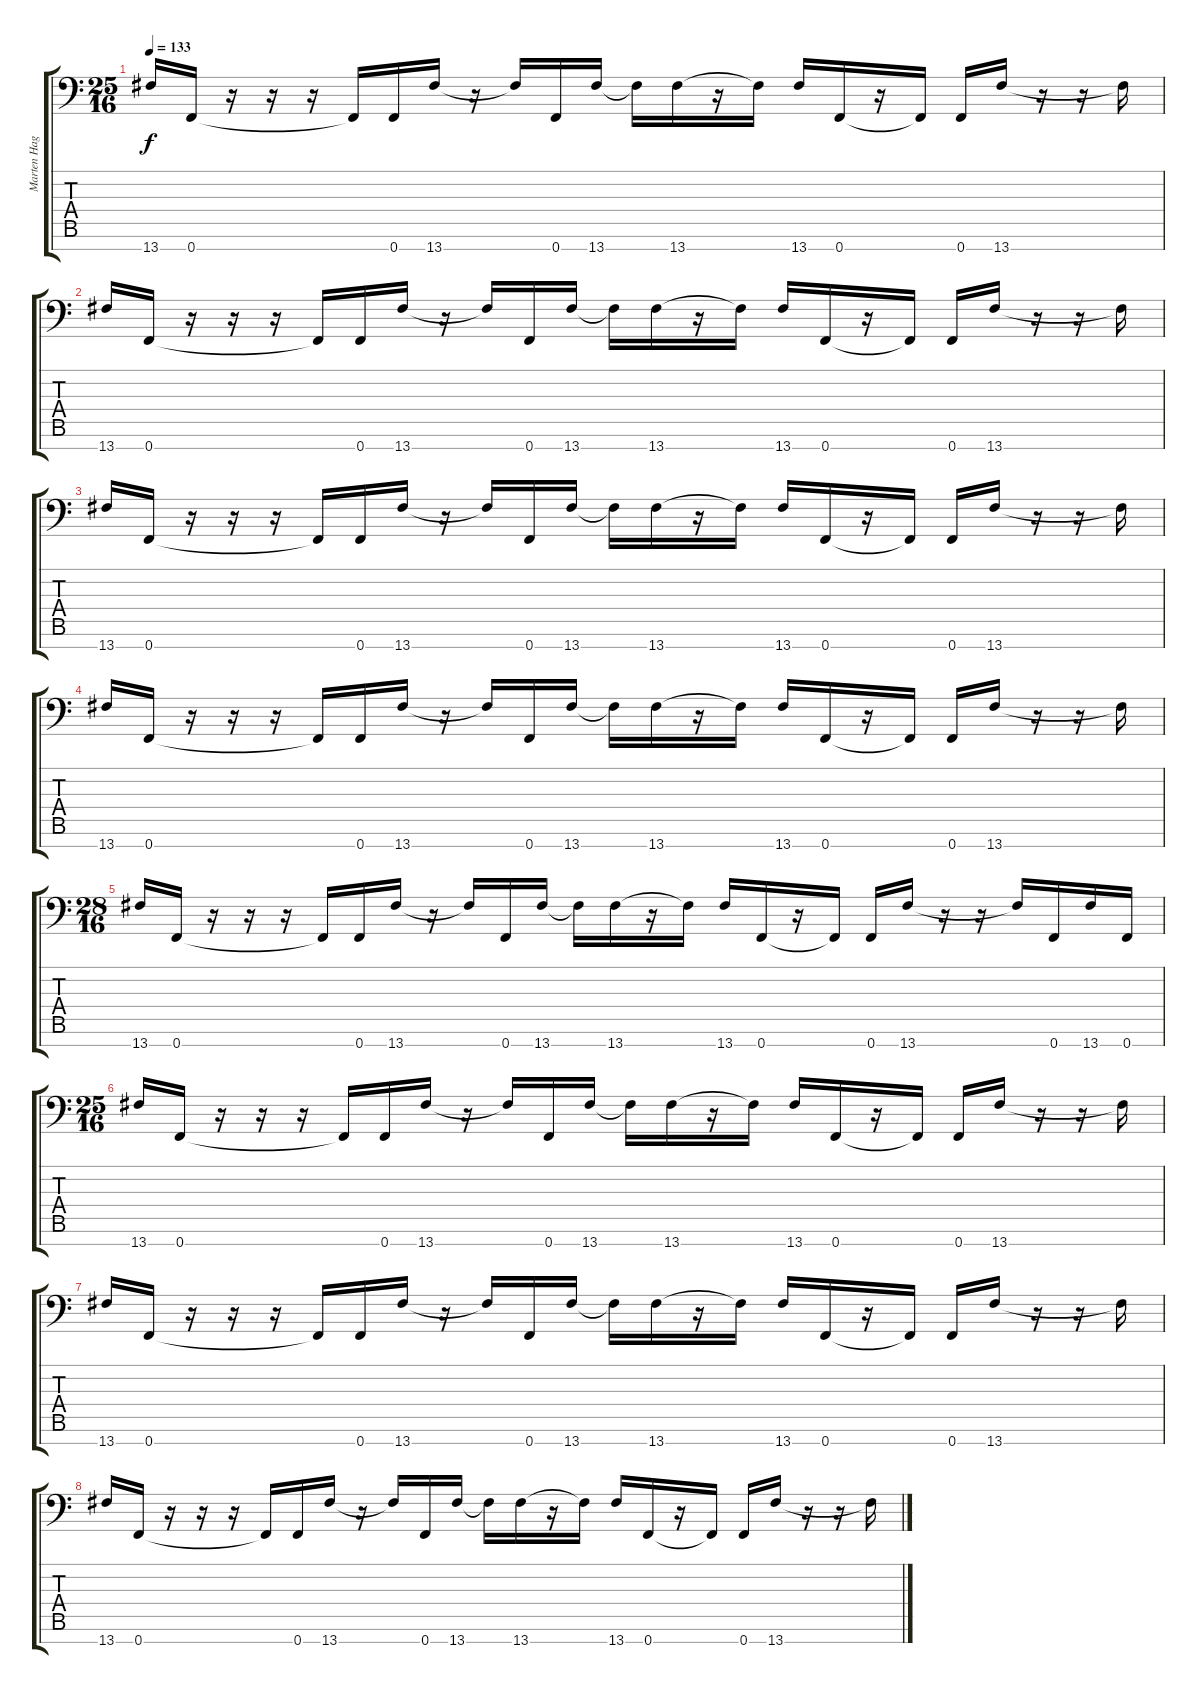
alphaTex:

\track ("Marten Hagström ( Rythm )" "Marten Hag") {instrument distortionguitar}
\staff {score tabs}
\tuning (Bb3 F3 Db3 Ab2 Eb2 Bb1 F1) {hide}
\ts (25 16)
\tempo 133
\clef f4
\ks c
13.7.16{dy f instrument distortionguitar} 0.7.16 r.16 r.16 r.16 0.7{t}.16 0.7.16 13.7.16 r.16 13.7{t}.16 0.7.16 13.7.16 13.7{t}.16 13.7.16 r.16 13.7{t}.16 13.7.16 0.7.16 r.16 0.7{t}.16 0.7.16 13.7.16 r.16 r.16 13.7{t}.16 |
13.7.16 0.7.16 r.16 r.16 r.16 0.7{t}.16 0.7.16 13.7.16 r.16 13.7{t}.16 0.7.16 13.7.16 13.7{t}.16 13.7.16 r.16 13.7{t}.16 13.7.16 0.7.16 r.16 0.7{t}.16 0.7.16 13.7.16 r.16 r.16 13.7{t}.16 |
13.7.16 0.7.16 r.16 r.16 r.16 0.7{t}.16 0.7.16 13.7.16 r.16 13.7{t}.16 0.7.16 13.7.16 13.7{t}.16 13.7.16 r.16 13.7{t}.16 13.7.16 0.7.16 r.16 0.7{t}.16 0.7.16 13.7.16 r.16 r.16 13.7{t}.16 |
13.7.16 0.7.16 r.16 r.16 r.16 0.7{t}.16 0.7.16 13.7.16 r.16 13.7{t}.16 0.7.16 13.7.16 13.7{t}.16 13.7.16 r.16 13.7{t}.16 13.7.16 0.7.16 r.16 0.7{t}.16 0.7.16 13.7.16 r.16 r.16 13.7{t}.16 |
\ts (28 16)
13.7.16 0.7.16 r.16 r.16 r.16 0.7{t}.16 0.7.16 13.7.16 r.16 13.7{t}.16 0.7.16 13.7.16 13.7{t}.16 13.7.16 r.16 13.7{t}.16 13.7.16 0.7.16 r.16 0.7{t}.16 0.7.16 13.7.16 r.16 r.16 13.7{t}.16 0.7.16 13.7.16 0.7.16 |
\ts (25 16)
13.7.16 0.7.16 r.16 r.16 r.16 0.7{t}.16 0.7.16 13.7.16 r.16 13.7{t}.16 0.7.16 13.7.16 13.7{t}.16 13.7.16 r.16 13.7{t}.16 13.7.16 0.7.16 r.16 0.7{t}.16 0.7.16 13.7.16 r.16 r.16 13.7{t}.16 |
13.7.16 0.7.16 r.16 r.16 r.16 0.7{t}.16 0.7.16 13.7.16 r.16 13.7{t}.16 0.7.16 13.7.16 13.7{t}.16 13.7.16 r.16 13.7{t}.16 13.7.16 0.7.16 r.16 0.7{t}.16 0.7.16 13.7.16 r.16 r.16 13.7{t}.16 |
13.7.16 0.7.16 r.16 r.16 r.16 0.7{t}.16 0.7.16 13.7.16 r.16 13.7{t}.16 0.7.16 13.7.16 13.7{t}.16 13.7.16 r.16 13.7{t}.16 13.7.16 0.7.16 r.16 0.7{t}.16 0.7.16 13.7.16 r.16 r.16 13.7{t}.16
